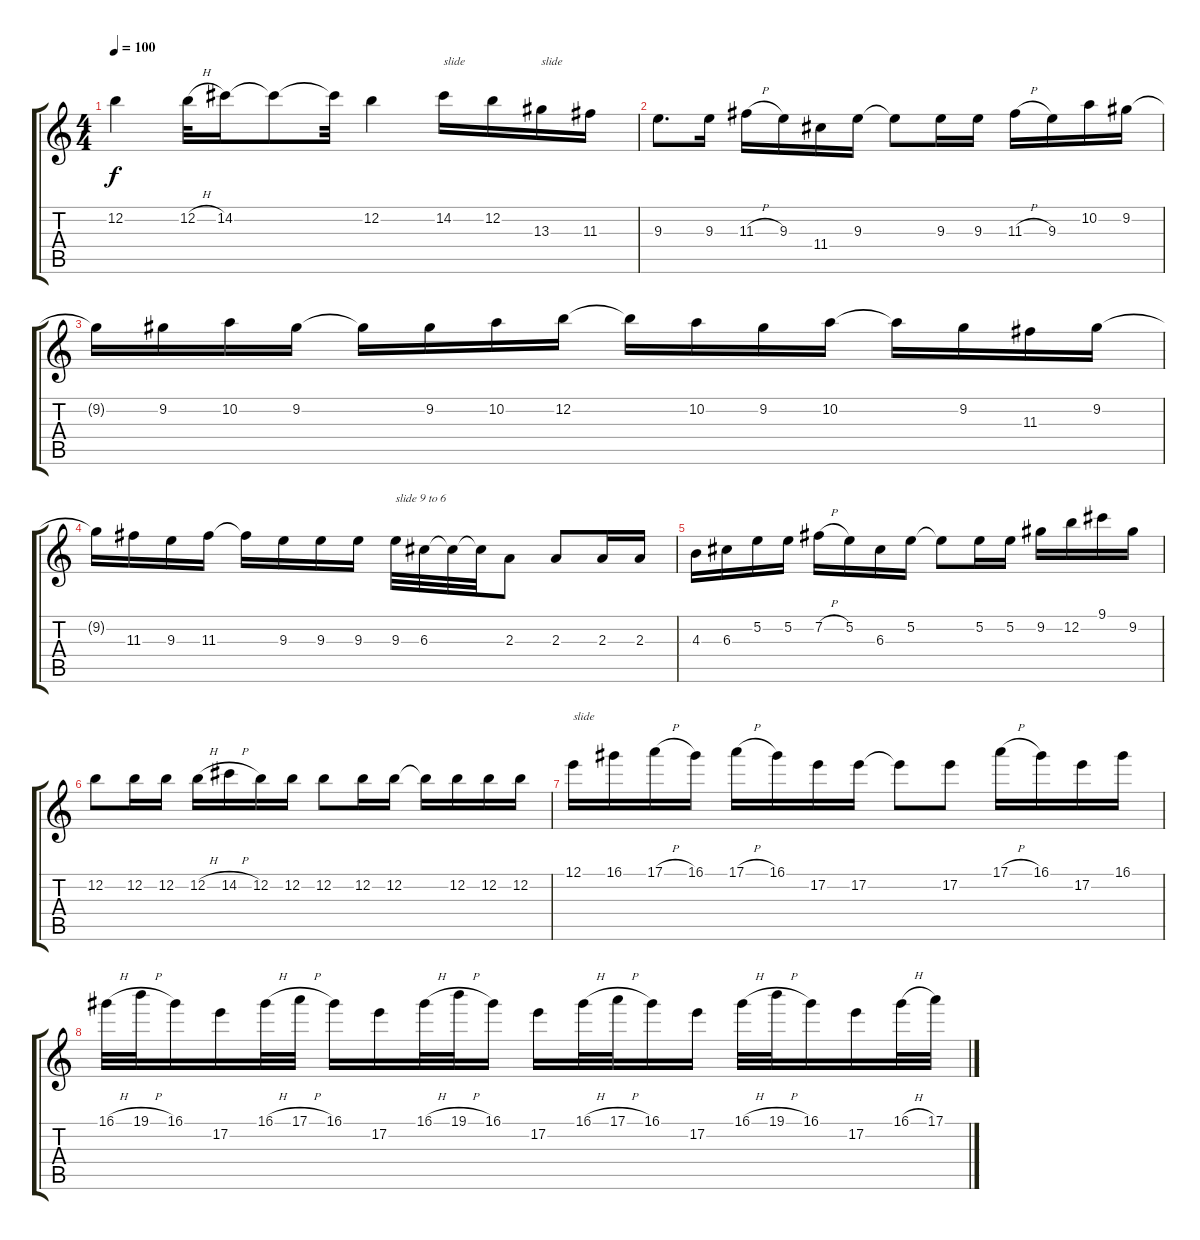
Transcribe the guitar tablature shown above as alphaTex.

\track "" {instrument electricguitarjazz}
\staff {score tabs}
\tuning (E4 B3 G3 D3 A2 E2) {hide}
\ts (4 4)
\tempo 100
\clef g2
\ks c
12.2.4{dy f} 12.2{h}.32 14.2.16 14.2{t}.8 14.2{t}.32 12.2.4 14.2.16{txt "slide"} 12.2.16 13.3.16{txt "slide"} 11.3.16 |
9.3.8{d} 9.3.16 11.3{h}.16 9.3.16 11.4.16 9.3.16 9.3{t}.8 9.3.16 9.3.16 11.3{h}.16 9.3.16 10.2.16 9.2.16 |
9.2{t}.16 9.2.16 10.2.16 9.2.16 9.2{t}.16 9.2.16 10.2.16 12.2.16 12.2{t}.16 10.2.16 9.2.16 10.2.16 10.2{t}.16 9.2.16 11.3.16 9.2.16 |
9.2{t}.16 11.3.16 9.3.16 11.3.16 11.3{t}.16 9.3.16 9.3.16 9.3.16 9.3.32{txt "slide 9 to 6"} 6.3.32 6.3{t}.32 6.3{t}.32 2.3.8 2.3.8 2.3.16 2.3.16 |
4.3.16 6.3.16 5.2.16 5.2.16 7.2{h}.16 5.2.16 6.3.16 5.2.16 5.2{t}.8 5.2.16 5.2.16 9.2.16 12.2.16 9.1.16 9.2.16 |
12.2.8 12.2.16 12.2.16 12.2{h}.16 14.2{h}.16 12.2.16 12.2.16 12.2.8 12.2.16 12.2.16 12.2{t}.16 12.2.16 12.2.16 12.2.16 |
12.1.16{txt "slide"} 16.1.16 17.1{h}.16 16.1.16 17.1{h}.16 16.1.16 17.2.16 17.2.16 17.2{t}.8 17.2.8 17.1{h}.16 16.1.16 17.2.16 16.1.16 |
16.1{h}.32 19.1{h}.32 16.1.16 17.2.16 16.1{h}.32 17.1{h}.32 16.1.16 17.2.16 16.1{h}.32 19.1{h}.32 16.1.16 17.2.16 16.1{h}.32 17.1{h}.32 16.1.16 17.2.16 16.1{h}.32 19.1{h}.32 16.1.16 17.2.16 16.1{h}.32 17.1{h}.32
